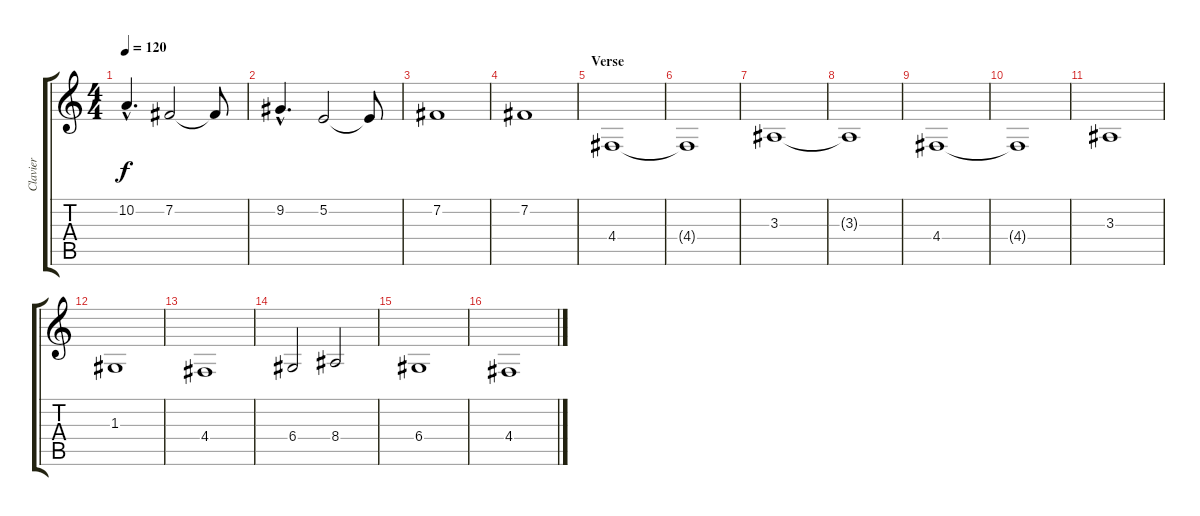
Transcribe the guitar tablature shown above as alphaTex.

\track ("Clavier" "Clavier") {instrument choiraahs}
\staff {score tabs}
\tuning (E4 B3 G3 D3 A2 E2) {hide}
\ts (4 4)
\tempo 120
\clef g2
\ks c
10.2{hac}.4{d dy f} 7.2.2 7.2{t}.8 |
9.2{hac}.4{d} 5.2.2 5.2{t}.8 |
7.2.1 |
7.2.1 |
\section ("" "Verse")
4.4.1 |
4.4{t}.1 |
3.3.1 |
3.3{t}.1 |
4.4.1 |
4.4{t}.1 |
3.3.1 |
1.3.1 |
4.4.1 |
6.4.2 8.4.2 |
6.4.1 |
4.4.1
